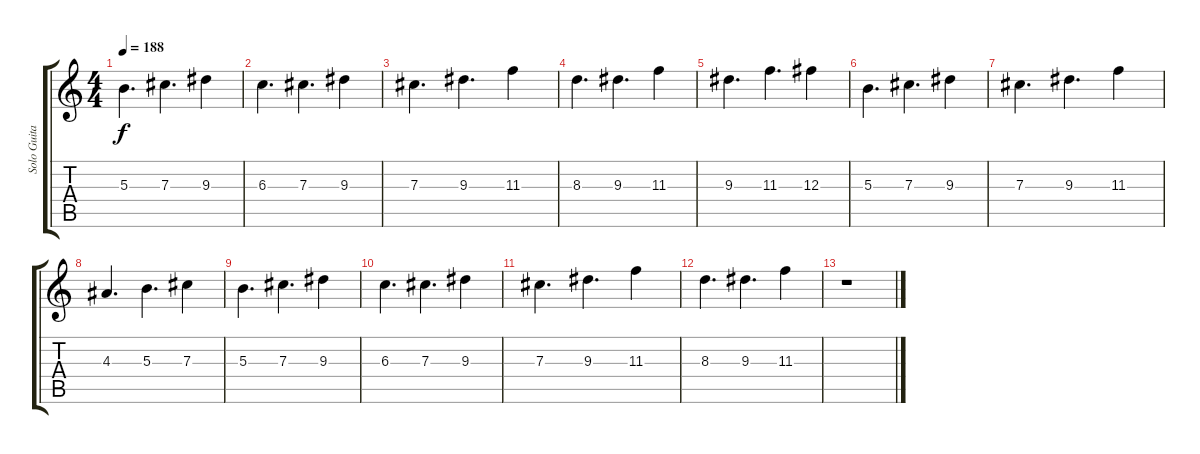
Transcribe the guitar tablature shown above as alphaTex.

\track ("Solo Guitar Harmonics" "Solo Guita") {instrument distortionguitar}
\staff {score tabs}
\tuning (Eb4 Bb3 Gb3 Db3 Ab2 Eb2) {hide}
\ts (4 4)
\tempo 188
\clef g2
\ks c
5.3.4{d dy f} 7.3.4{d} 9.3.4 |
6.3.4{d} 7.3.4{d} 9.3.4 |
7.3.4{d} 9.3.4{d} 11.3.4 |
8.3.4{d} 9.3.4{d} 11.3.4 |
9.3.4{d volume 15} 11.3.4{d} 12.3.4{volume 14} |
5.3.4{d} 7.3.4{d volume 12} 9.3.4 |
7.3.4{d volume 11} 9.3.4{d} 11.3.4{volume 9} |
4.3.4{d} 5.3.4{d volume 7} 7.3.4 |
5.3.4{d volume 6} 7.3.4{d} 9.3.4{volume 4} |
6.3.4{d} 7.3.4{d volume 3} 9.3.4 |
7.3.4{d volume 2} 9.3.4{d} 11.3.4 |
8.3.4{d volume 1} 9.3.4{d} 11.3.4 |
r.1
